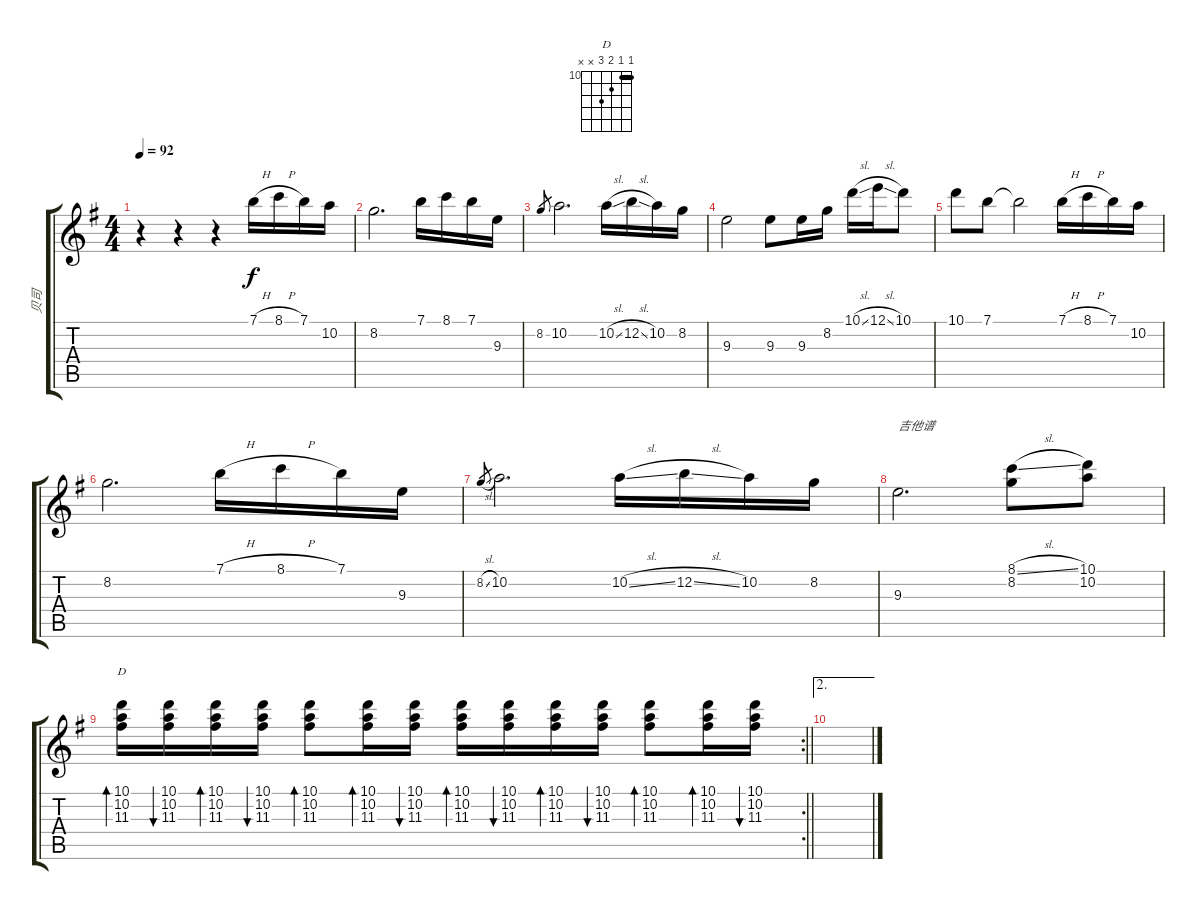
\track ("贝司" "贝司") {instrument overdrivenguitar}
\staff {score tabs}
\tuning (E4 B3 G3 D3 A2 E2) {hide}
\chord ("D" 10 10 11 12 x x) {firstfret 10 barre 10}
\ts (4 4)
\tempo 92
\clef g2
\ks g
r.4{dy f} r.4 r.4 7.1{h}.16 8.1{h}.16 7.1.16 10.2.16 |
8.2.2{d} 7.1.16 8.1.16 7.1.16 9.3.16 |
8.2.8{gr} 10.2.2{d} 10.2{sl}.16 12.2{sl}.16 10.2.16 8.2.16 |
9.3.2 9.3.8 9.3.16 8.2.16 10.1{sl}.16 12.1{sl}.16 10.1.8 |
10.1.8 7.1.8 7.1{t}.2 7.1{h}.16 8.1{h}.16 7.1.16 10.2.16 |
8.2.2{d} 7.1{h}.16 8.1{h}.16 7.1.16 9.3.16 |
8.2{sl}.8{gr} 10.2.2{d} 10.2{sl}.16 12.2{sl}.16 10.2.16 8.2.16 |
9.3.2{d txt "吉他谱"} (8.1{sl} 8.2).8 (10.1 10.2).8 |
\rc 2
\barLineRight lightlight
(10.1 10.2 11.3).16{bd 60 ch "D"} (10.1 10.2 11.3).16{bu 60} (10.1 10.2 11.3).16{bd 60} (10.1 10.2 11.3).16{bu 60} (10.1 10.2 11.3).8{bd 60} (10.1 10.2 11.3).16{bd 60} (10.1 10.2 11.3).16{bu 60} (10.1 10.2 11.3).16{bd 60} (10.1 10.2 11.3).16{bu 60} (10.1 10.2 11.3).16{bd 60} (10.1 10.2 11.3).16{bu 60} (10.1 10.2 11.3).8{bd 60} (10.1 10.2 11.3).16{bd 60} (10.1 10.2 11.3).16{bu 60} |
\ae 2
